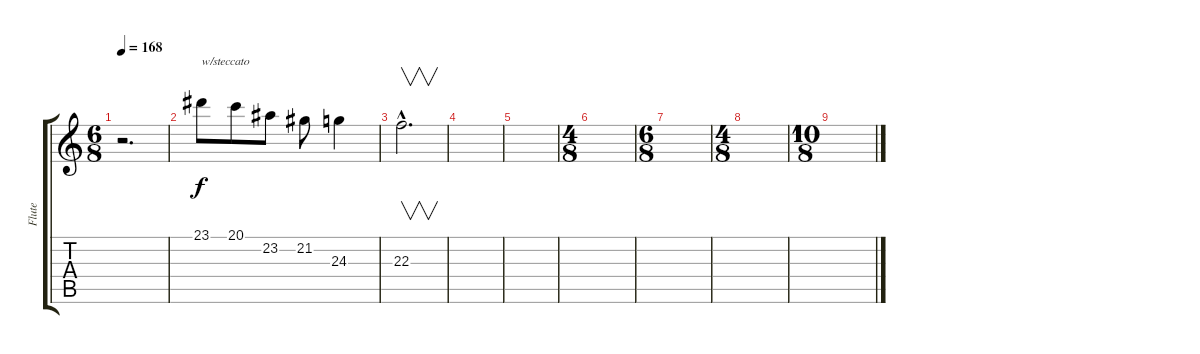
\track ("Flute" "Flute") {instrument flute}
\staff {score tabs}
\tuning (E4 B3 G3 D3 A2 E2) {hide}
\ts (6 8)
\tempo 168
\clef g2
\ks c
r.2{d dy f} |
23.1.8{txt "w/steccato"} 20.1.8 23.2.8 21.2.8 24.3.4 |
22.3{hac}.2{v d} |
|
|
\ts (4 8)
|
\ts (6 8)
|
\ts (4 8)
|
\ts (10 8)
